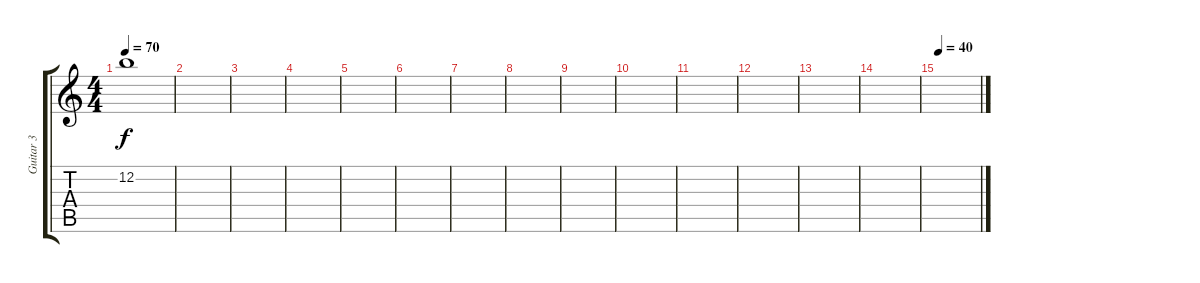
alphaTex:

\track ("Guitar 3" "Guitar 3") {instrument overdrivenguitar}
\staff {score tabs}
\tuning (E4 B3 G3 D3 A2 E2) {hide}
\ts (4 4)
\tempo 70
\clef g2
\ks c
12.2{t}.1{dy f} |
|
|
|
|
|
|
|
|
|
|
|
|
|
\tempo 40
